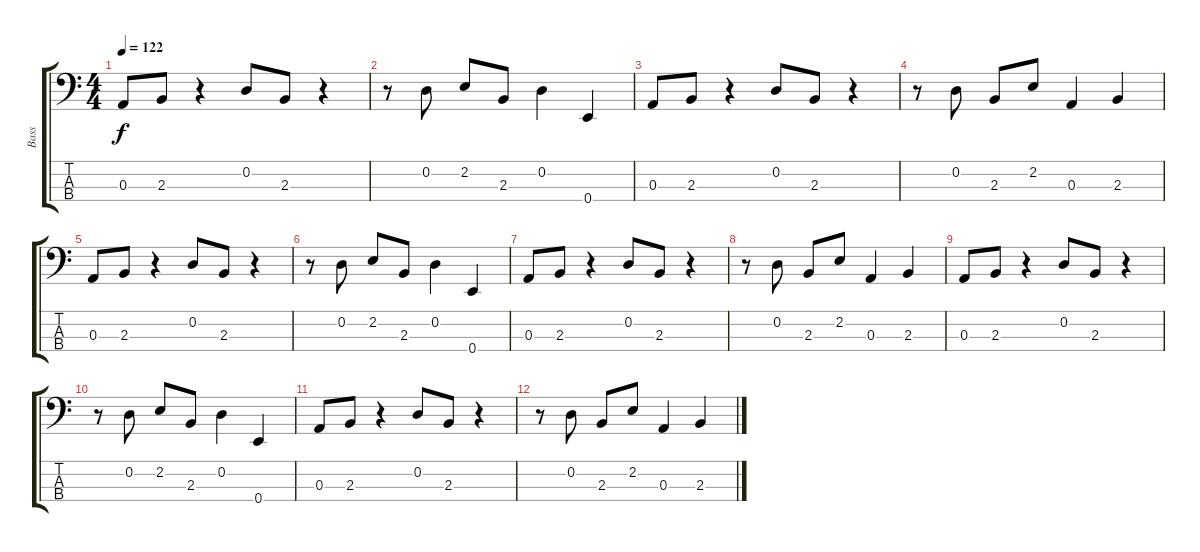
\track ("Bass" "Bass") {instrument electricbassfinger}
\staff {score tabs}
\tuning (G2 D2 A1 E1) {hide}
\ts (4 4)
\tempo 122
\clef f4
\ks c
0.3.8{dy f} 2.3.8 r.4 0.2.8 2.3.8 r.4 |
r.8 0.2.8 2.2.8 2.3.8 0.2.4 0.4.4 |
0.3.8 2.3.8 r.4 0.2.8 2.3.8 r.4 |
r.8 0.2.8 2.3.8 2.2.8 0.3.4 2.3.4 |
0.3.8 2.3.8 r.4 0.2.8 2.3.8 r.4 |
r.8 0.2.8 2.2.8 2.3.8 0.2.4 0.4.4 |
0.3.8 2.3.8 r.4 0.2.8 2.3.8 r.4 |
r.8 0.2.8 2.3.8 2.2.8 0.3.4 2.3.4 |
0.3.8 2.3.8 r.4 0.2.8 2.3.8 r.4 |
r.8 0.2.8 2.2.8 2.3.8 0.2.4 0.4.4 |
0.3.8 2.3.8 r.4 0.2.8 2.3.8 r.4 |
r.8 0.2.8 2.3.8 2.2.8 0.3.4 2.3.4
